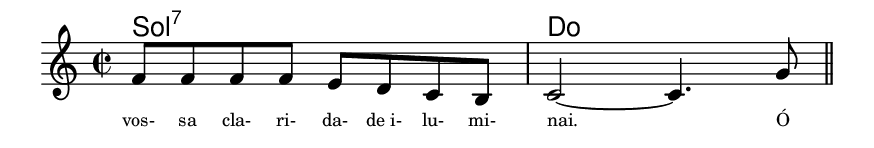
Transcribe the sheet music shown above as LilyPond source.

\version "2.20.0"
#(set! paper-alist (cons '("linha" . (cons (* 148 mm) (* 25 mm))) paper-alist))

\paper {
  #(set-paper-size "linha")
  ragged-right = ##f
}

\language "portugues"


harmonia = \chordmode {
%harmonia
  sol1:7 do1
%/harmonia
}
melodia = \fixed do' {
    \key do \major
    \time 2/2
%recitação
  fa8 fa fa fa mi re do si,
  do2~ do4. sol8 \bar "||"
%/recitação
}
letra = \lyricmode {
    \teeny
    vos- sa cla- ri- da- de_i- lu- mi- nai.
    Ó
    %\tweak self-alignment-X #-1 \markup{\bold{dei}-me por pie-}
    %\tweak self-alignment-X #-1 \markup{\bold{da}de e escu-}
    %\tweak self-alignment-X #-1 \markup{\bold{tai} minha ora-}
    %\tweak self-alignment-X #-1 \markup{\bold{ção!}}
}

\book {
  \paper {
      indent = 0\mm
      scoreTitleMarkup = \markup {
          %\with-color #red
          \fromproperty #'header:piece
      }
  }
  \header {
    %piece = "Ant. 1"
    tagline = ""
  }
  \score {
    <<
      \new ChordNames {
        \set chordChanges = ##t
		\set noChordSymbol = ""
        \harmonia
      }
      \new Voice = "canto" { \melodia }
      \new Lyrics \lyricsto "canto" \letra
    >>
  }
}
